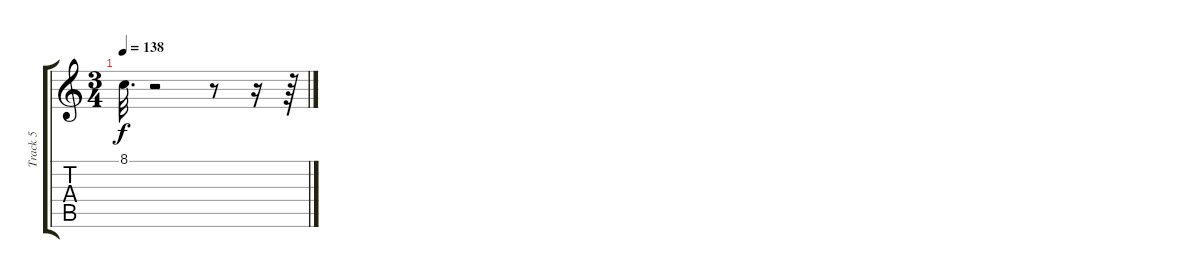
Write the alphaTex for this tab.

\track ("Track 5" "Track 5") {instrument electricpiano2}
\staff {score tabs}
\tuning (E4 B3 G3 D3 A2 E2) {hide}
\ts (3 4)
\tempo 138
\clef g2
\ks c
8.1{t}.32{d dy f} r.2 r.8 r.16 r.64
